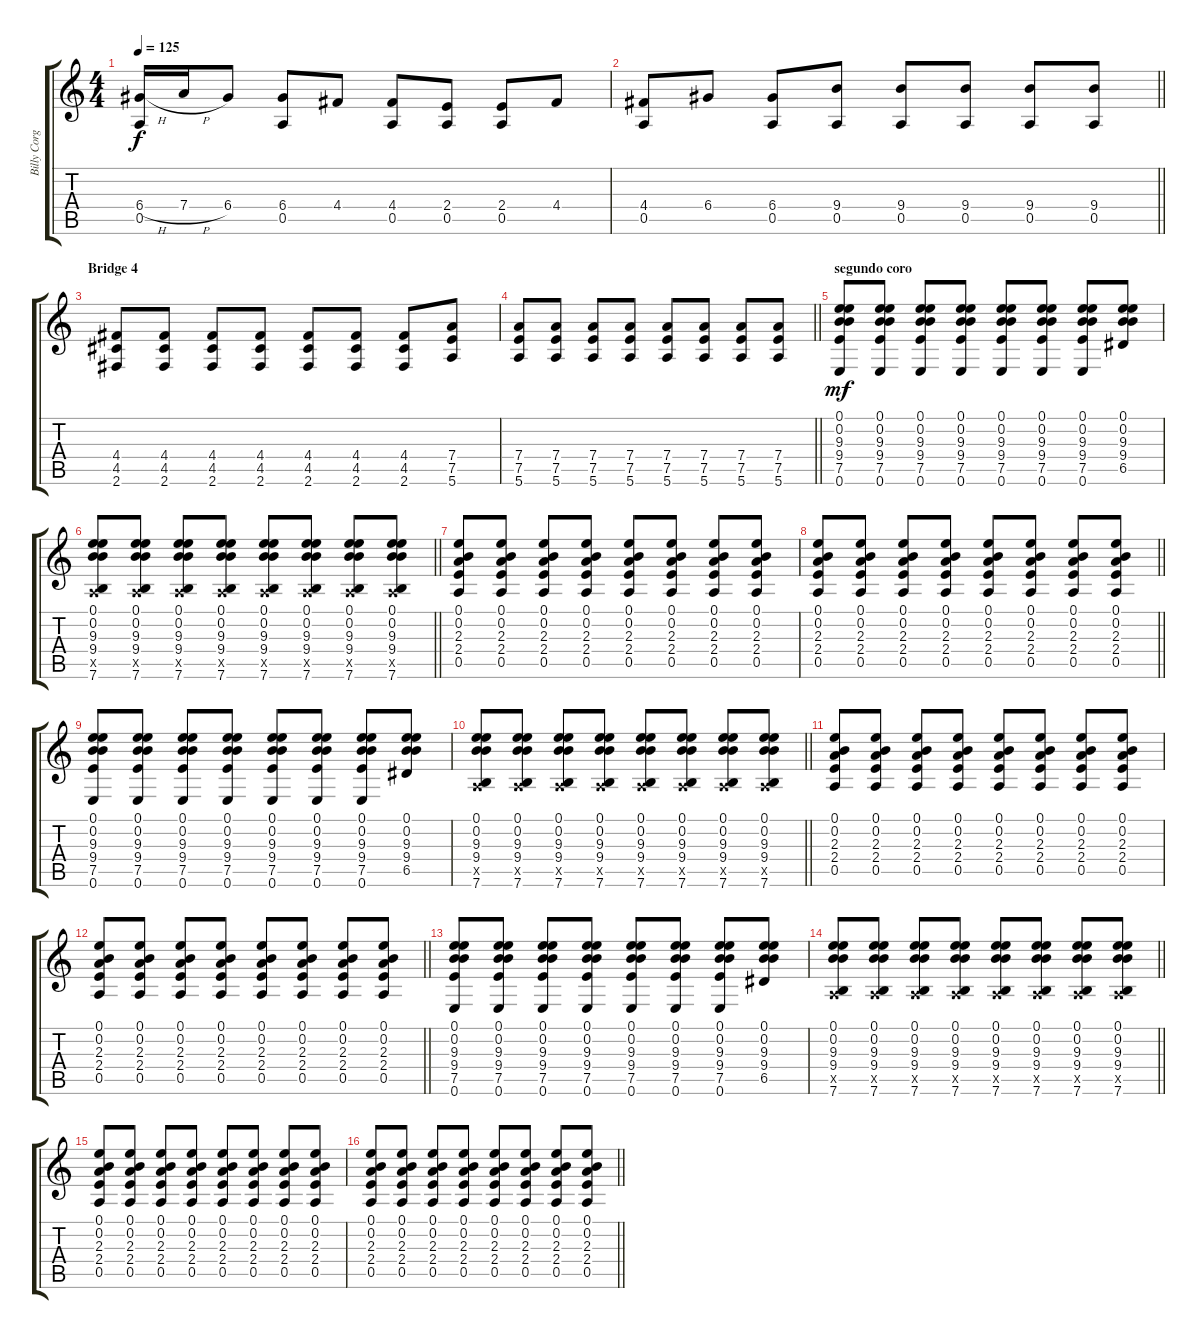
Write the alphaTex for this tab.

\track ("Billy Corgan" "Billy Corg") {instrument acousticguitarsteel}
\staff {score tabs}
\tuning (E4 B3 G3 D3 A2 E2) {hide}
\ts (4 4)
\tempo 125
\clef g2
\ks c
(6.4{h} 0.5).16{dy f} 7.4{h}.16 6.4.8 (6.4 0.5).8 4.4.8 (4.4 0.5).8 (2.4 0.5).8 (2.4 0.5).8 4.4.8 |
\barLineRight lightlight
(4.4 0.5).8 6.4.8 (6.4 0.5).8 (9.4 0.5).8 (9.4 0.5).8 (9.4 0.5).8 (9.4 0.5).8 (9.4 0.5).8 |
\section ("" "Bridge 4")
(4.4 4.5 2.6).8 (4.4 4.5 2.6).8 (4.4 4.5 2.6).8 (4.4 4.5 2.6).8 (4.4 4.5 2.6).8 (4.4 4.5 2.6).8 (4.4 4.5 2.6).8 (7.4 7.5 5.6).8 |
\barLineRight lightlight
(7.4 7.5 5.6).8 (7.4 7.5 5.6).8 (7.4 7.5 5.6).8 (7.4 7.5 5.6).8 (7.4 7.5 5.6).8 (7.4 7.5 5.6).8 (7.4 7.5 5.6).8 (7.4 7.5 5.6).8 |
\section ("" "segundo coro")
(0.1 0.2 9.3 9.4 7.5 0.6).8{dy mf} (0.1 0.2 9.3 9.4 7.5 0.6).8 (0.1 0.2 9.3 9.4 7.5 0.6).8 (0.1 0.2 9.3 9.4 7.5 0.6).8 (0.1 0.2 9.3 9.4 7.5 0.6).8 (0.1 0.2 9.3 9.4 7.5 0.6).8 (0.1 0.2 9.3 9.4 7.5 0.6).8 (0.1 0.2 9.3 9.4 6.5).8 |
\barLineRight lightlight
(0.1 0.2 9.3 9.4 0.5{x} 7.6).8 (0.1 0.2 9.3 9.4 0.5{x} 7.6).8 (0.1 0.2 9.3 9.4 0.5{x} 7.6).8 (0.1 0.2 9.3 9.4 0.5{x} 7.6).8 (0.1 0.2 9.3 9.4 0.5{x} 7.6).8 (0.1 0.2 9.3 9.4 0.5{x} 7.6).8 (0.1 0.2 9.3 9.4 0.5{x} 7.6).8 (0.1 0.2 9.3 9.4 0.5{x} 7.6).8 |
(0.1 0.2 2.3 2.4 0.5).8 (0.1 0.2 2.3 2.4 0.5).8 (0.1 0.2 2.3 2.4 0.5).8 (0.1 0.2 2.3 2.4 0.5).8 (0.1 0.2 2.3 2.4 0.5).8 (0.1 0.2 2.3 2.4 0.5).8 (0.1 0.2 2.3 2.4 0.5).8 (0.1 0.2 2.3 2.4 0.5).8 |
\barLineRight lightlight
(0.1 0.2 2.3 2.4 0.5).8 (0.1 0.2 2.3 2.4 0.5).8 (0.1 0.2 2.3 2.4 0.5).8 (0.1 0.2 2.3 2.4 0.5).8 (0.1 0.2 2.3 2.4 0.5).8 (0.1 0.2 2.3 2.4 0.5).8 (0.1 0.2 2.3 2.4 0.5).8 (0.1 0.2 2.3 2.4 0.5).8 |
(0.1 0.2 9.3 9.4 7.5 0.6).8 (0.1 0.2 9.3 9.4 7.5 0.6).8 (0.1 0.2 9.3 9.4 7.5 0.6).8 (0.1 0.2 9.3 9.4 7.5 0.6).8 (0.1 0.2 9.3 9.4 7.5 0.6).8 (0.1 0.2 9.3 9.4 7.5 0.6).8 (0.1 0.2 9.3 9.4 7.5 0.6).8 (0.1 0.2 9.3 9.4 6.5).8 |
\barLineRight lightlight
(0.1 0.2 9.3 9.4 0.5{x} 7.6).8 (0.1 0.2 9.3 9.4 0.5{x} 7.6).8 (0.1 0.2 9.3 9.4 0.5{x} 7.6).8 (0.1 0.2 9.3 9.4 0.5{x} 7.6).8 (0.1 0.2 9.3 9.4 0.5{x} 7.6).8 (0.1 0.2 9.3 9.4 0.5{x} 7.6).8 (0.1 0.2 9.3 9.4 0.5{x} 7.6).8 (0.1 0.2 9.3 9.4 0.5{x} 7.6).8 |
(0.1 0.2 2.3 2.4 0.5).8 (0.1 0.2 2.3 2.4 0.5).8 (0.1 0.2 2.3 2.4 0.5).8 (0.1 0.2 2.3 2.4 0.5).8 (0.1 0.2 2.3 2.4 0.5).8 (0.1 0.2 2.3 2.4 0.5).8 (0.1 0.2 2.3 2.4 0.5).8 (0.1 0.2 2.3 2.4 0.5).8 |
\barLineRight lightlight
(0.1 0.2 2.3 2.4 0.5).8 (0.1 0.2 2.3 2.4 0.5).8 (0.1 0.2 2.3 2.4 0.5).8 (0.1 0.2 2.3 2.4 0.5).8 (0.1 0.2 2.3 2.4 0.5).8 (0.1 0.2 2.3 2.4 0.5).8 (0.1 0.2 2.3 2.4 0.5).8 (0.1 0.2 2.3 2.4 0.5).8 |
(0.1 0.2 9.3 9.4 7.5 0.6).8 (0.1 0.2 9.3 9.4 7.5 0.6).8 (0.1 0.2 9.3 9.4 7.5 0.6).8 (0.1 0.2 9.3 9.4 7.5 0.6).8 (0.1 0.2 9.3 9.4 7.5 0.6).8 (0.1 0.2 9.3 9.4 7.5 0.6).8 (0.1 0.2 9.3 9.4 7.5 0.6).8 (0.1 0.2 9.3 9.4 6.5).8 |
\barLineRight lightlight
(0.1 0.2 9.3 9.4 0.5{x} 7.6).8 (0.1 0.2 9.3 9.4 0.5{x} 7.6).8 (0.1 0.2 9.3 9.4 0.5{x} 7.6).8 (0.1 0.2 9.3 9.4 0.5{x} 7.6).8 (0.1 0.2 9.3 9.4 0.5{x} 7.6).8 (0.1 0.2 9.3 9.4 0.5{x} 7.6).8 (0.1 0.2 9.3 9.4 0.5{x} 7.6).8 (0.1 0.2 9.3 9.4 0.5{x} 7.6).8 |
(0.1 0.2 2.3 2.4 0.5).8 (0.1 0.2 2.3 2.4 0.5).8 (0.1 0.2 2.3 2.4 0.5).8 (0.1 0.2 2.3 2.4 0.5).8 (0.1 0.2 2.3 2.4 0.5).8 (0.1 0.2 2.3 2.4 0.5).8 (0.1 0.2 2.3 2.4 0.5).8 (0.1 0.2 2.3 2.4 0.5).8 |
\barLineRight lightlight
(0.1 0.2 2.3 2.4 0.5).8 (0.1 0.2 2.3 2.4 0.5).8 (0.1 0.2 2.3 2.4 0.5).8 (0.1 0.2 2.3 2.4 0.5).8 (0.1 0.2 2.3 2.4 0.5).8 (0.1 0.2 2.3 2.4 0.5).8 (0.1 0.2 2.3 2.4 0.5).8 (0.1 0.2 2.3 2.4 0.5).8
